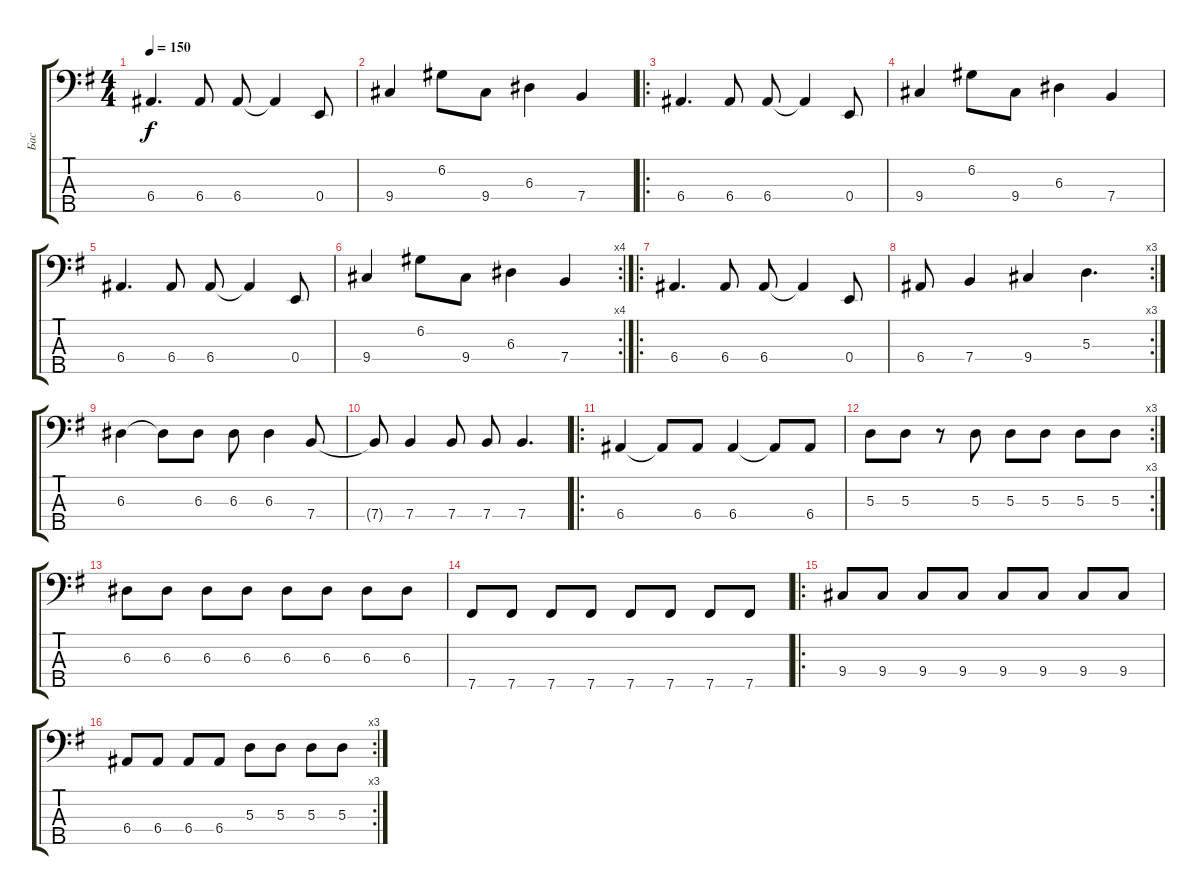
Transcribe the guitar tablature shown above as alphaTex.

\track ("Бас" "Бас") {instrument electricbassfinger}
\staff {score tabs}
\tuning (G2 D2 A1 E1 B0) {hide}
\ts (4 4)
\tempo 150
\clef f4
\ks g
6.4.4{d dy f} 6.4.8 6.4.8 6.4{t}.4 0.4.8 |
9.4.4 6.2.8 9.4.8 6.3.4 7.4.4 |
\ro
6.4.4{d} 6.4.8 6.4.8 6.4{t}.4 0.4.8 |
9.4.4 6.2.8 9.4.8 6.3.4 7.4.4 |
6.4.4{d} 6.4.8 6.4.8 6.4{t}.4 0.4.8 |
\rc 4
9.4.4 6.2.8 9.4.8 6.3.4 7.4.4 |
\ro
6.4.4{d} 6.4.8 6.4.8 6.4{t}.4 0.4.8 |
\rc 3
6.4.8 7.4.4 9.4.4 5.3.4{d} |
6.3.4 6.3{t}.8 6.3.8 6.3.8 6.3.4 7.4.8 |
7.4{t}.8 7.4.4 7.4.8 7.4.8 7.4.4{d} |
\ro
6.4.4 6.4{t}.8 6.4.8 6.4.4 6.4{t}.8 6.4.8 |
\rc 3
5.3.8 5.3.8 r.8 5.3.8 5.3.8 5.3.8 5.3.8 5.3.8 |
6.3.8 6.3.8 6.3.8 6.3.8 6.3.8 6.3.8 6.3.8 6.3.8 |
7.5.8 7.5.8 7.5.8 7.5.8 7.5.8 7.5.8 7.5.8 7.5.8 |
\ro
9.4.8 9.4.8 9.4.8 9.4.8 9.4.8 9.4.8 9.4.8 9.4.8 |
\rc 3
6.4.8 6.4.8 6.4.8 6.4.8 5.3.8 5.3.8 5.3.8 5.3.8
